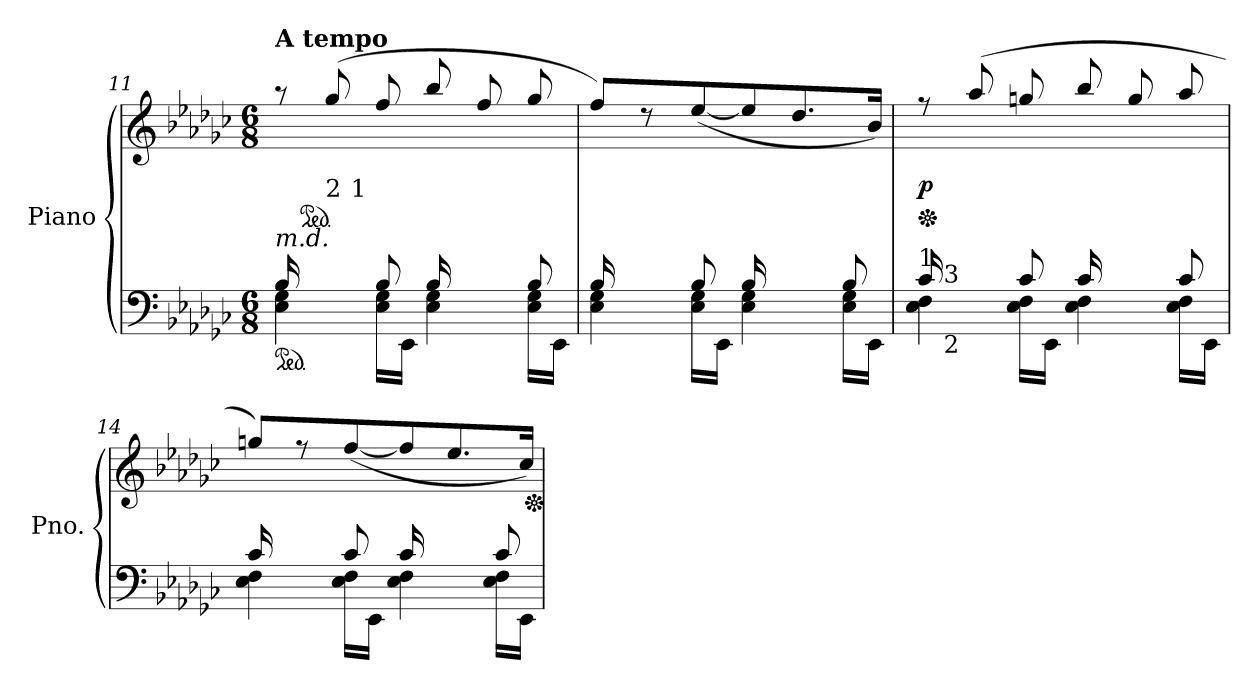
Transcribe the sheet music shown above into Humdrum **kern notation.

**kern	**kern	**dynam
*part1	*part1	*part1
*staff2	*staff1	*staff1/2
*I"Piano	*	*
*I'Pno.	*	*
!!LO:PB:g=z
*clefF4	*clefG2	*
*k[b-e-a-d-g-c-]	*k[b-e-a-d-g-c-]	*
*G-:	*G-:	*
*M6/8	*M6/8	*
*MM108	*MM108	*
*ped	*	*
=11	=11	=11
*^	*^	*
!	!	!LO:TX:a:B:t=A tempo	!	!
!LO:TX:a:i:t=m.d.	!	!	!	!
16B-i/LL	4E-i\ 4G-i	8r	16ryy	p mf
*	*	*ped	*	*
8.ryy	.	.	16fi\	.
!	!	!LO:TX:b:t=2	!	!
.	.	(8gg-i/L	16e-i\	.
!	!	!	!LO:TX:b:t=1	!
.	.	.	16e-i\J	.
8B-i/J	16E-i\ 16G-iLL	8ffi/	8.ryy	.
.	16EE-i\JJ	.	.	.
16B-i/LL	4E-i\ 4G-i	8bb-i/	.	.
8.ryy	.	.	16fi\	.
.	.	8ffi/	16e-i\	.
.	.	.	16e-i\J	.
8B-i/J	16E-i\ 16G-iLL	8gg-i/	8ryy	.
.	16EE-i\JJ	.	.	.
=12	=12	=12	=12	=12
16B-i/LL	4E-i\ 4G-i	8ffi/)	16ryy	.
8.ryy	.	.	16fi\	.
.	.	8r	16e-i\	.
.	.	.	16e-i\J	.
8B-i/J	16E-i\ 16G-iLL	([>8ee-i/	8.ryy	.
.	16EE-i\JJ	.	.	.
16B-i/LL	4E-i\ 4G-i	8ee-i/]	.	.
8.ryy	.	.	16fi\	.
.	.	8.dd-i/	16e-i\	.
.	.	.	16e-i\J	.
8B-i/J	16E-i\ 16G-iLL	.	8ryy	.
.	16EE-i\JJ	16b-i/Jk)	.	.
=13	=13	=13	=13	=13
*	*	*Xped	*	*
!LO:TX:a:t=1	!	!	!	!
16c-i/LL	4E-i\ 4Fi	8r	16ryy	p
!LO:TX:b:t=2	!	!	!	!
!LO:TX:t=3	!	!	!	!
8.ryy	.	.	16fi\	.
.	.	(8aa-i/L	16e-i\	.
.	.	.	16e-i\J	.
8c-i/J	16E-i\ 16FiLL	8ggni/	8.ryy	.
.	16EE-i\JJ	.	.	.
16c-i/LL	4E-i\ 4Fi	8bb-i/	.	.
8.ryy	.	.	16fi\	.
.	.	8ggi/	16e-i\	.
.	.	.	16e-i\J	.
8c-i/J	16E-i\ 16FiLL	8aa-i/	8ryy	.
.	16EE-i\JJ	.	.	.
=14	=14	=14	=14	=14
16c-i/LL	4E-i\ 4Fi	8ggni/)	16ryy	.
8.ryy	.	.	16fi\	.
.	.	8r	16e-i\	.
.	.	.	16e-i\J	.
8c-i/J	16E-i\ 16FiLL	([>8ffi/	8.ryy	.
.	16EE-i\JJ	.	.	.
16c-i/LL	4E-i\ 4Fi	8ffi/]	.	.
8.ryy	.	.	16fi\	.
.	.	8.ee-i/	16e-i\	.
.	.	.	16e-i\J	.
8c-i/J	16E-i\ 16FiLL	.	8ryy	.
.	16EE-i\JJ	16cc-i/Jk)	.	.
*	*	*v	*v	*
*	*	*Xped	*
*v	*v	*	*
=	=	=
*-	*-	*-
